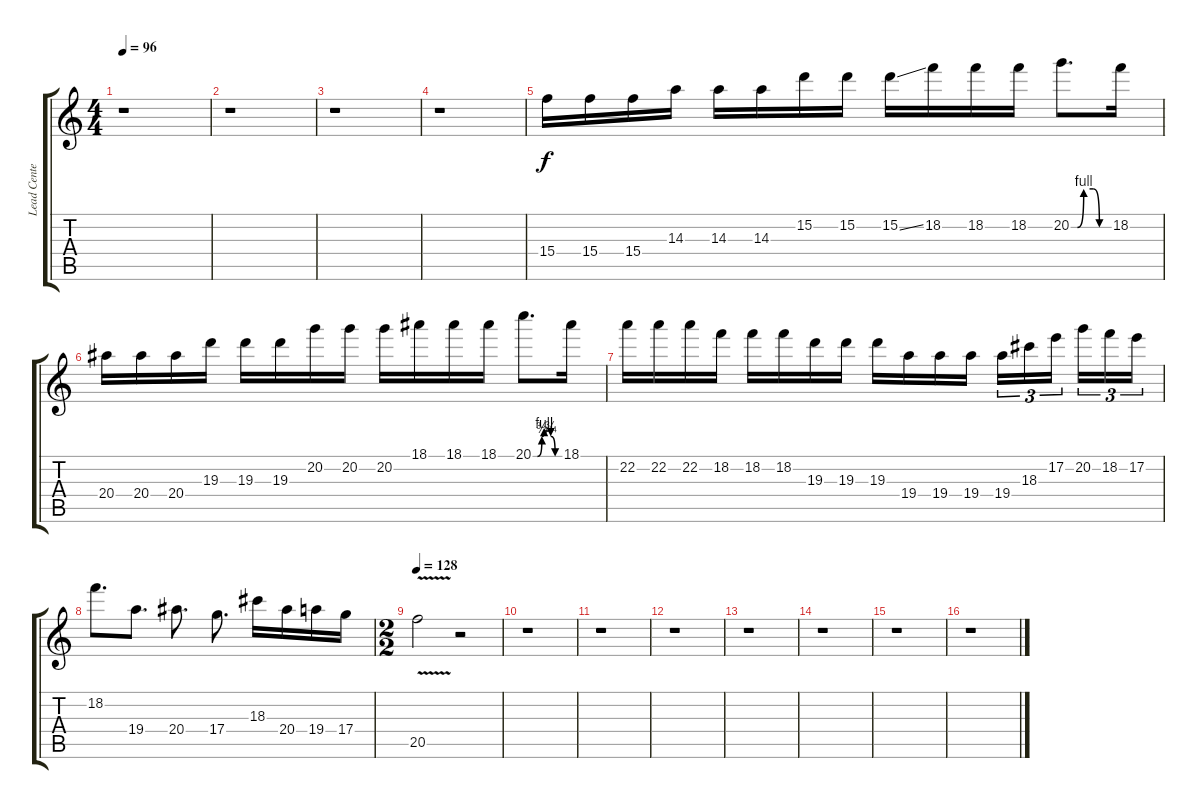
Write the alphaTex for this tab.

\track ("Lead Center (solo harmony)" "Lead Cente") {instrument overdrivenguitar}
\staff {score tabs}
\tuning (E4 B3 G3 D3 A2 D2) {hide}
\ts (4 4)
\tempo 96
\clef g2
\ks c
r.1{dy f} |
r.1 |
r.1 |
r.1 |
15.4.16 15.4.16 15.4.16 14.3.16 14.3.16 14.3.16 15.2.16 15.2.16 15.2{ss}.16 18.2.16 18.2.16 18.2.16 20.2{be (custom 0 0 10 0 20 4 35 4 45 0)}.8{d} 18.2.16 |
20.4.16 20.4.16 20.4.16 19.3.16 19.3.16 19.3.16 20.2.16 20.2.16 20.2.16 18.1.16 18.1.16 18.1.16 20.1{be (custom 0 0 10 0 20 3 25 4 35 4 40 3 50 0)}.8{d} 18.1.16 |
22.2.16 22.2.16 22.2.16 18.2.16 18.2.16 18.2.16 19.3.16 19.3.16 19.3.16 19.4.16 19.4.16 19.4.16 19.4.16{tu (3 2)} 18.3.16{tu (3 2)} 17.2.16{tu (3 2)} 20.2.16{tu (3 2)} 18.2.16{tu (3 2)} 17.2.16{tu (3 2)} |
18.2.8{d} 19.4.8{d} 20.4.8{d} 17.4.8{d} 18.3.16 20.4.16 19.4.16 17.4.16 |
\ts (2 2)
\tempo 128
20.5{v}.2 r.2 |
r.1 |
r.1 |
r.1 |
r.1 |
r.1 |
r.1 |
r.1
